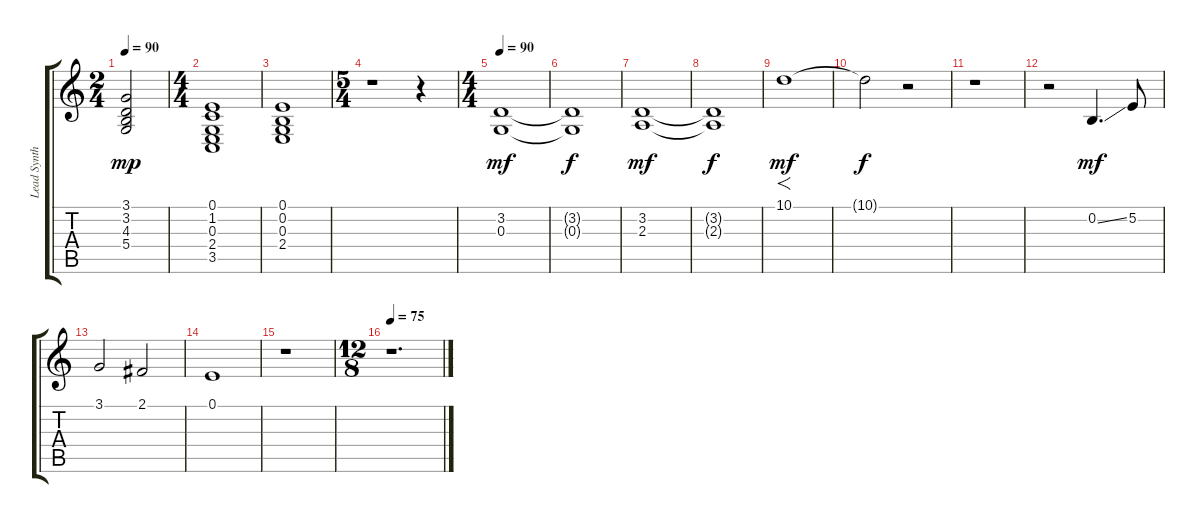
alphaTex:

\track ("Lead Synthesizer" "Lead Synth") {instrument synthstrings1}
\staff {score tabs}
\tuning (E4 B3 G3 D3 A2 D2) {hide}
\ts (2 4)
\tempo 90
\clef g2
\ks c
(3.1 3.2 4.3 5.4).2{dy mp} |
\ts (4 4)
(0.1 1.2 0.3 2.4 3.5).1 |
(0.1 0.2 0.3 2.4).1 |
\ts (5 4)
r.1 r.4 |
\ts (4 4)
\tempo 90
(3.2 0.3).1{dy mf volume 9 instrument frenchhorn} |
(3.2{t} 0.3{t}).1{dy f} |
(3.2 2.3).1{dy mf} |
(3.2{t} 2.3{t}).1{dy f} |
10.1.1{f dy mf instrument violin} |
10.1{t}.2{dy f} r.2 |
r.1 |
r.2 0.2{ss}.4{d dy mf instrument violin} 5.2.8 |
3.1.2 2.1.2 |
0.1.1{volume 0} |
r.1 |
\ts (12 8)
\tempo 75
r.1{d}
